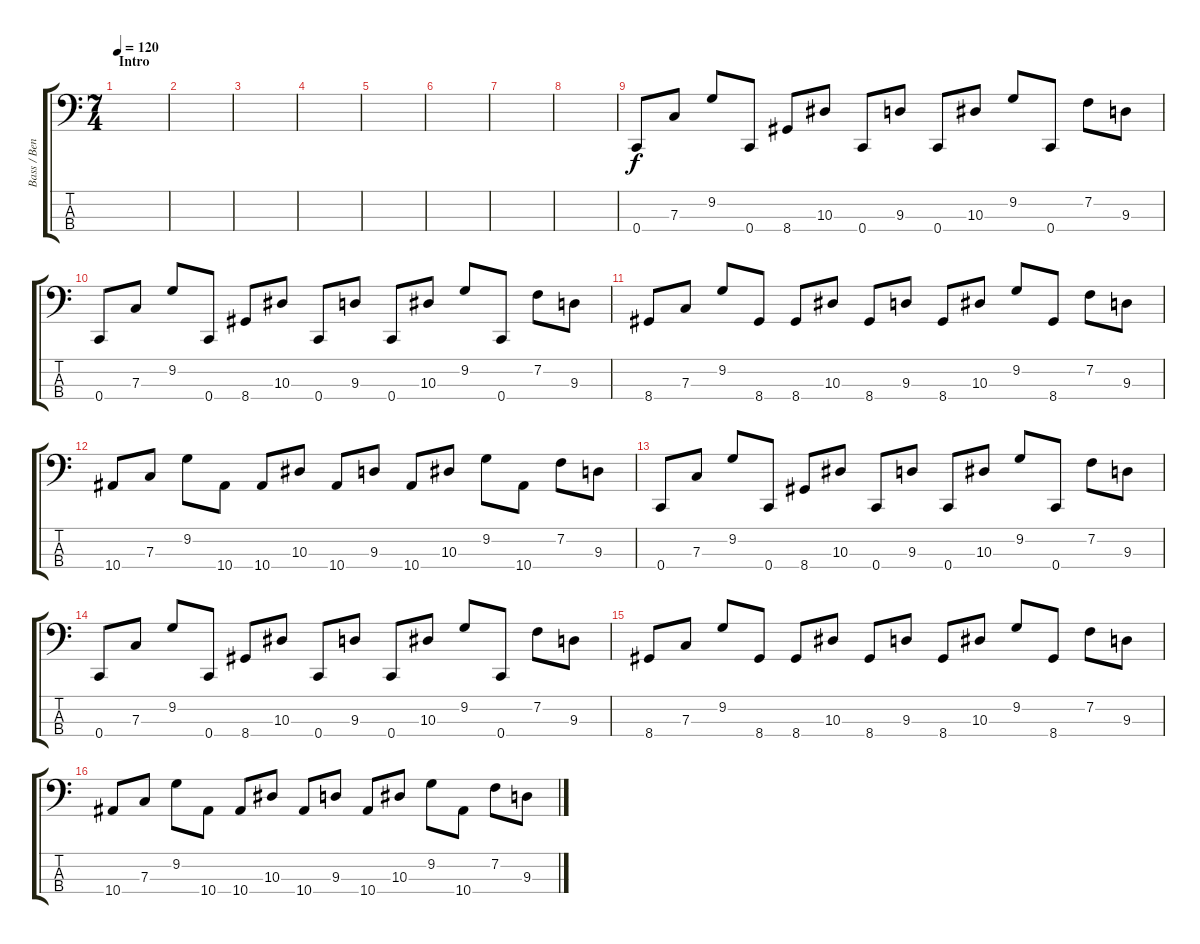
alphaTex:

\track ("Bass / Ben" "Bass / Ben") {instrument electricbassfinger}
\staff {score tabs}
\tuning (Eb2 Bb1 F1 C1) {hide}
\ts (7 4)
\section ("" "Intro")
\tempo 120
\clef f4
\ks c
|
|
|
|
|
|
|
|
0.4.8 7.3.8 9.2.8 0.4.8 8.4.8 10.3.8 0.4.8 9.3.8 0.4.8 10.3.8 9.2.8 0.4.8 7.2.8 9.3.8 |
0.4.8 7.3.8 9.2.8 0.4.8 8.4.8 10.3.8 0.4.8 9.3.8 0.4.8 10.3.8 9.2.8 0.4.8 7.2.8 9.3.8 |
8.4.8 7.3.8 9.2.8 8.4.8 8.4.8 10.3.8 8.4.8 9.3.8 8.4.8 10.3.8 9.2.8 8.4.8 7.2.8 9.3.8 |
10.4.8 7.3.8 9.2.8 10.4.8 10.4.8 10.3.8 10.4.8 9.3.8 10.4.8 10.3.8 9.2.8 10.4.8 7.2.8 9.3.8 |
0.4.8 7.3.8 9.2.8 0.4.8 8.4.8 10.3.8 0.4.8 9.3.8 0.4.8 10.3.8 9.2.8 0.4.8 7.2.8 9.3.8 |
0.4.8 7.3.8 9.2.8 0.4.8 8.4.8 10.3.8 0.4.8 9.3.8 0.4.8 10.3.8 9.2.8 0.4.8 7.2.8 9.3.8 |
8.4.8 7.3.8 9.2.8 8.4.8 8.4.8 10.3.8 8.4.8 9.3.8 8.4.8 10.3.8 9.2.8 8.4.8 7.2.8 9.3.8 |
10.4.8 7.3.8 9.2.8 10.4.8 10.4.8 10.3.8 10.4.8 9.3.8 10.4.8 10.3.8 9.2.8 10.4.8 7.2.8 9.3.8
